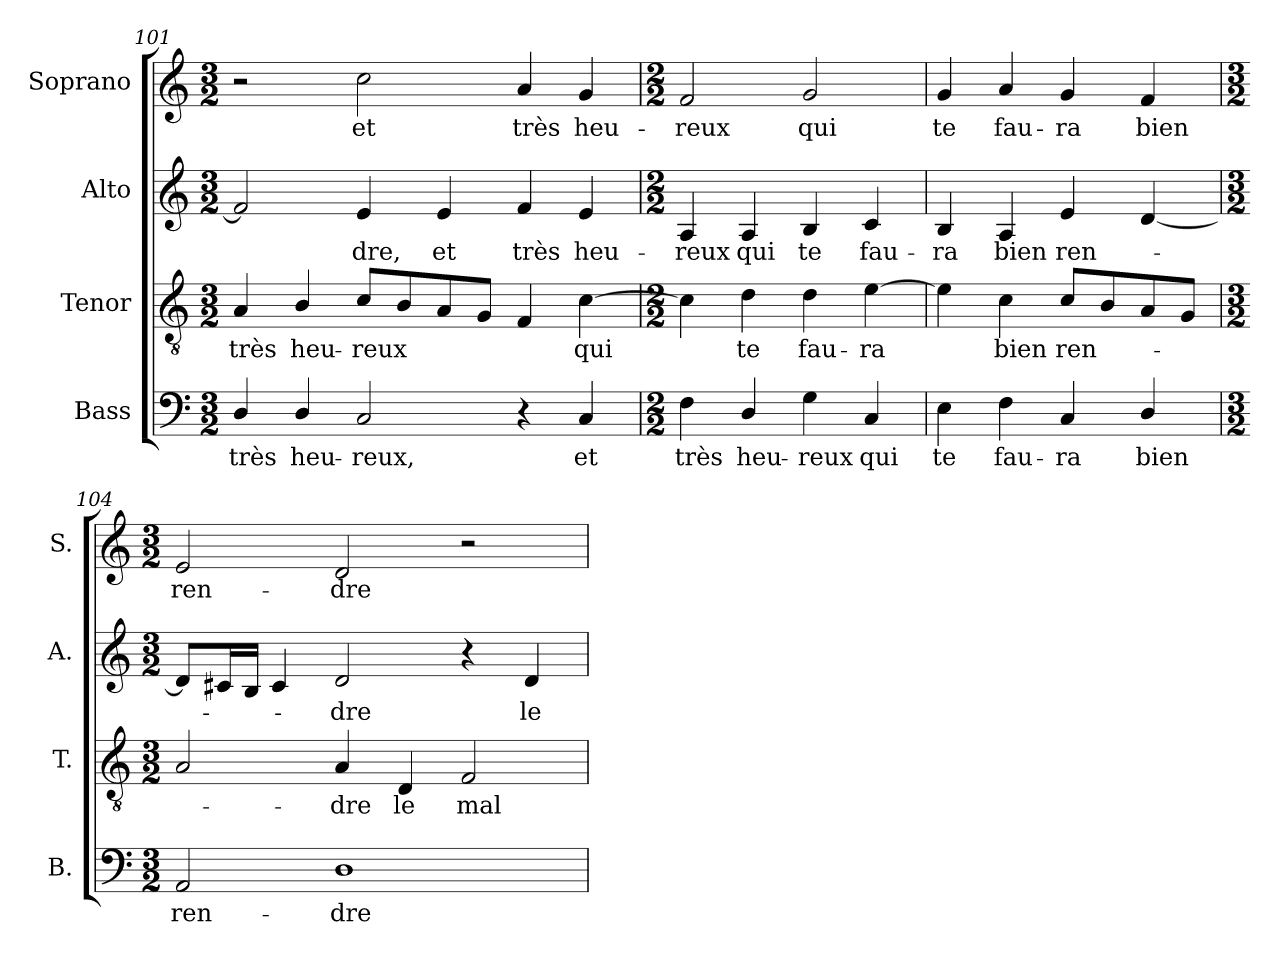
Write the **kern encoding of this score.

**kern	**text	**kern	**text	**kern	**text	**kern	**text
*part4	*part4	*part3	*part3	*part2	*part2	*part1	*part1
*staff4	*staff4	*staff3	*staff3	*staff2	*staff2	*staff1	*staff1
*I"Bass	*	*I"Tenor	*	*I"Alto	*	*I"Soprano	*
*I'B.	*	*I'T.	*	*I'A.	*	*I'S.	*
*clefF4	*	*clefGv2	*	*clefG2	*	*clefG2	*
*	*	*ITrd7c12	*	*	*	*	*
*k[]	*	*k[]	*	*k[]	*	*k[]	*
*C:	*	*C:	*	*C:	*	*C:	*
*M3/2	*	*M3/2	*	*M3/2	*	*M3/2	*
=101	=101	=101	=101	=101	=101	=101	=101
!	!LO:LY:b:color=#000000	!	!	!	!	!	!
!	!	!	!LO:LY:b:color=#000000	!	!	!	!
4Di/	très	4AAi/	très	2fi/]	.	2r	.
!	!LO:LY:b:color=#000000	!	!	!	!	!	!
!	!	!	!LO:LY:b:color=#000000	!	!	!	!
4Di/	heu-	4BBi/	heu-	.	.	.	.
!	!LO:LY:b:color=#000000	!	!	!	!	!	!
!	!	!	!LO:LY:b:color=#000000	!	!	!	!
!	!	!	!	!	!LO:LY:b:color=#000000	!	!
!	!	!	!	!	!	!	!LO:LY:b:color=#000000
2Ci/	-reux,	8Ci/L	-reux	4ei/	-dre,	2cci\	et
.	.	8BBi/	.	.	.	.	.
!	!	!	!	!	!LO:LY:b:color=#000000	!	!
.	.	8AAi/	.	4ei/	et	.	.
.	.	8GGi/J	.	.	.	.	.
!	!	!	!	!	!LO:LY:b:color=#000000	!	!
!	!	!	!	!	!	!	!LO:LY:b:color=#000000
4r	.	4FFi/	.	4fi/	très	4ai/	très
!	!LO:LY:b:color=#000000	!	!	!	!	!	!
!	!	!	!LO:LY:b:color=#000000	!	!	!	!
!	!	!	!	!	!LO:LY:b:color=#000000	!	!
!	!	!	!	!	!	!	!LO:LY:b:color=#000000
4Ci/	et	[4Ci\	qui	4ei/	heu-	4gi/	heu-
=102	=102	=102	=102	=102	=102	=102	=102
*M2/2	*	*M2/2	*	*M2/2	*	*M2/2	*
!	!LO:LY:b:color=#000000	!	!	!	!	!	!
!	!	!	!	!	!LO:LY:b:color=#000000	!	!
!	!	!	!	!	!	!	!LO:LY:b:color=#000000
4Fi\	très	4Ci\]	.	4Ai/	-reux	2fi/	-reux
!	!LO:LY:b:color=#000000	!	!	!	!	!	!
!	!	!	!LO:LY:b:color=#000000	!	!	!	!
!	!	!	!	!	!LO:LY:b:color=#000000	!	!
4Di/	heu-	4Di\	te	4Ai/	qui	.	.
!	!LO:LY:b:color=#000000	!	!	!	!	!	!
!	!	!	!LO:LY:b:color=#000000	!	!	!	!
!	!	!	!	!	!LO:LY:b:color=#000000	!	!
!	!	!	!	!	!	!	!LO:LY:b:color=#000000
4Gi\	-reux	4Di\	fau-	4Bi/	te	2gi/	qui
!	!LO:LY:b:color=#000000	!	!	!	!	!	!
!	!	!	!LO:LY:b:color=#000000	!	!	!	!
!	!	!	!	!	!LO:LY:b:color=#000000	!	!
4Ci/	qui	[4Ei\	-ra	4ci/	fau-	.	.
!!LO:LB:g=z
=103	=103	=103	=103	=103	=103	=103	=103
!	!LO:LY:b:color=#000000	!	!	!	!	!	!
!	!	!	!	!	!LO:LY:b:color=#000000	!	!
!	!	!	!	!	!	!	!LO:LY:b:color=#000000
4Ei\	te	4Ei\]	.	4Bi/	-ra	4gi/	te
!	!LO:LY:b:color=#000000	!	!	!	!	!	!
!	!	!	!LO:LY:b:color=#000000	!	!	!	!
!	!	!	!	!	!LO:LY:b:color=#000000	!	!
!	!	!	!	!	!	!	!LO:LY:b:color=#000000
4Fi\	fau-	4Ci\	bien	4Ai/	bien	4ai/	fau-
!	!LO:LY:b:color=#000000	!	!	!	!	!	!
!	!	!	!LO:LY:b:color=#000000	!	!	!	!
!	!	!	!	!	!LO:LY:b:color=#000000	!	!
!	!	!	!	!	!	!	!LO:LY:b:color=#000000
4Ci/	-ra	8Ci/L	ren-	4ei/	ren-	4gi/	-ra
.	.	8BBi/	.	.	.	.	.
!	!LO:LY:b:color=#000000	!	!	!	!	!	!
!	!	!	!	!	!	!	!LO:LY:b:color=#000000
4Di/	bien	8AAi/	.	[4di/	.	4fi/	bien
.	.	8GGi/J	.	.	.	.	.
=104	=104	=104	=104	=104	=104	=104	=104
*M3/2	*	*M3/2	*	*M3/2	*	*M3/2	*
!	!LO:LY:b:color=#000000	!	!	!	!	!	!
!	!	!	!	!	!	!	!LO:LY:b:color=#000000
2AAi/	ren-	2AAi/	.	8di/L]	.	2ei/	ren-
.	.	.	.	16c#Xi/L	.	.	.
.	.	.	.	16Bi/JJ	.	.	.
.	.	.	.	4c#i/	.	.	.
!	!LO:LY:b:color=#000000	!	!	!	!	!	!
!	!	!	!LO:LY:b:color=#000000	!	!	!	!
!	!	!	!	!	!LO:LY:b:color=#000000	!	!
!	!	!	!	!	!	!	!LO:LY:b:color=#000000
1Di	-dre	4AAi/	-dre	2di/	-dre	2di/	-dre
!	!	!	!LO:LY:b:color=#000000	!	!	!	!
.	.	4DDi/	le	.	.	.	.
!	!	!	!LO:LY:b:color=#000000	!	!	!	!
.	.	2FFi/	mal	4r	.	2r	.
!	!	!	!	!	!LO:LY:b:color=#000000	!	!
.	.	.	.	4di/	le	.	.
=	=	=	=	=	=	=	=
*-	*-	*-	*-	*-	*-	*-	*-
